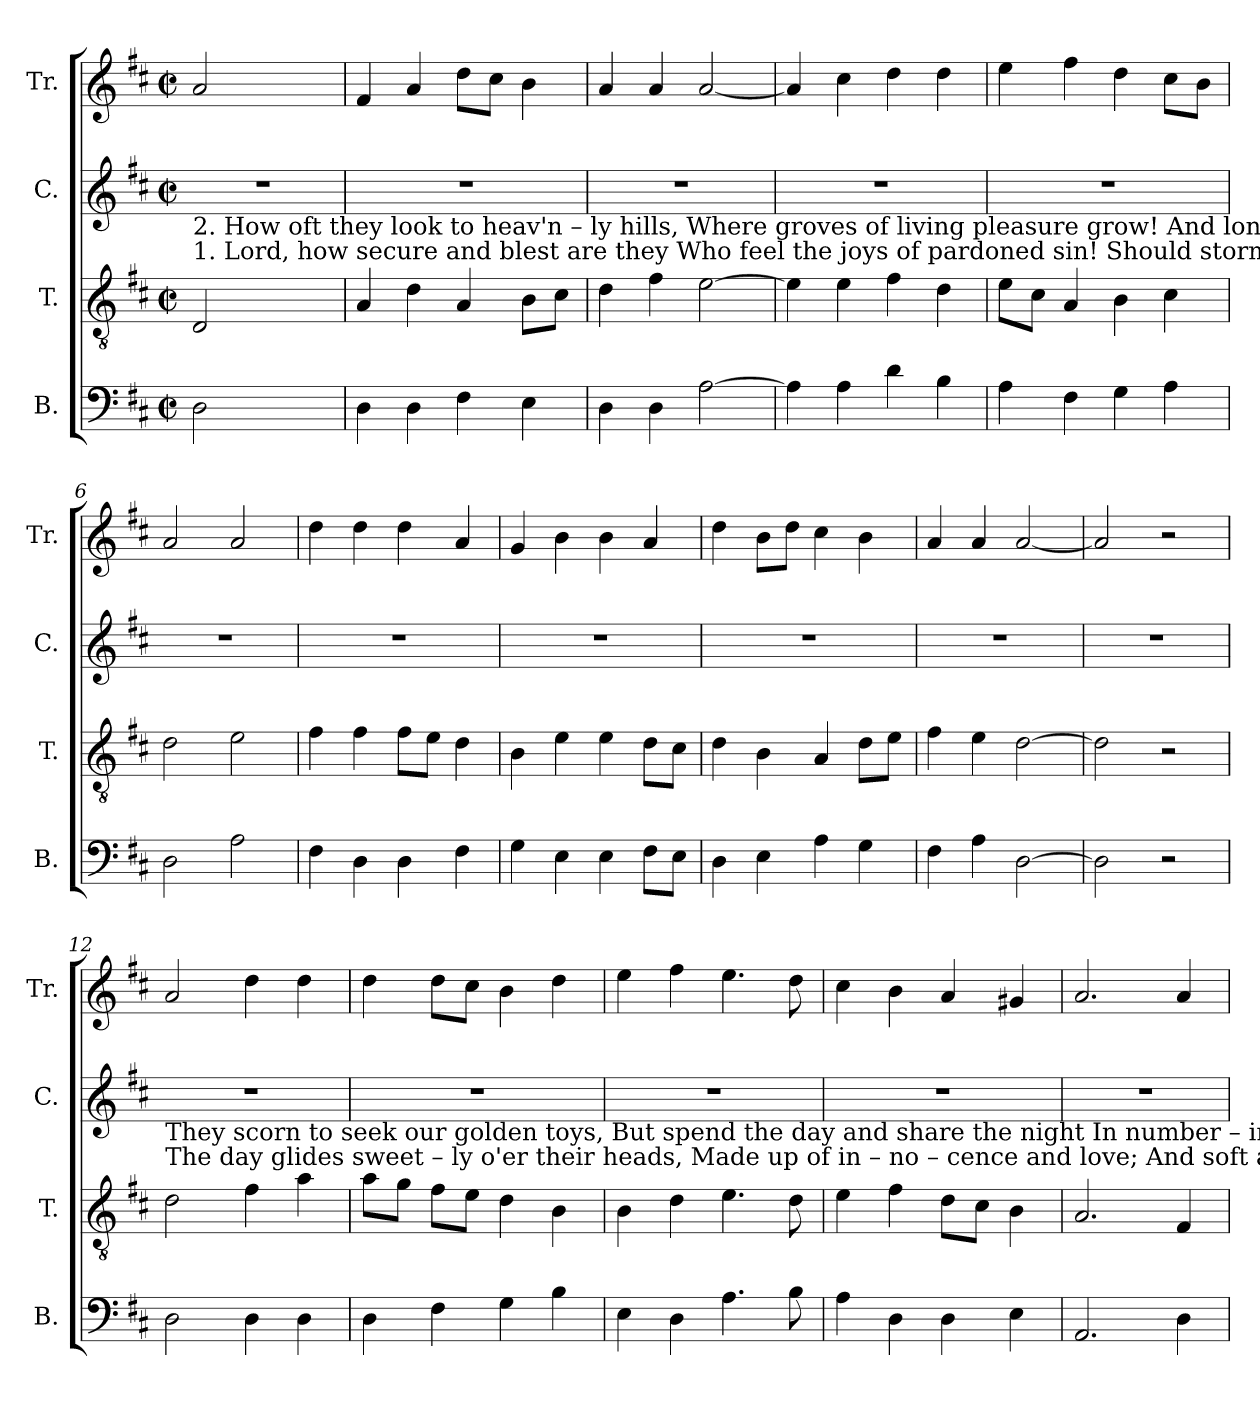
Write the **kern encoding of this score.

**kern	**kern	**kern	**kern
*part4	*part3	*part2	*part1
*staff4	*staff3	*staff2	*staff1
*I"B.	*I"T.	*I"C.	*I"Tr.
*I'B.	*I'T.	*I'C.	*I'Tr.
*clefF4	*clefGv2	*clefG2	*clefG2
*k[f#c#]	*k[f#c#]	*k[f#c#]	*k[f#c#]
*M2/2	*M2/2	*M2/2	*M2/2
*met(c|)	*met(c|)	*met(c|)	*met(c|)
*MM110	*MM110	*MM110	*MM110
=1	=1	=1	=1
!	!LO:TX:a:t=1. Lord,  how  secure    and      blest  are  they     Who feel  the  joys of  pardoned  sin! Should storms of wrath shake earth and sea, Their minds have heav'n and peace within.	!	!
!	!LO:TX:a:t=2. How oft  they  look   to        heav'n – ly hills,   Where groves of   living    pleasure  grow! And longing hopes and cheerful  smiles   Sit  un – dis – turbed  up  – on  their brow.	!	!
2D!\	2D!/	1r	2a!/
2ryy	2ryy	.	2ryy
=2	=2	=2	=2
4D!\	4A!/	1r	4f#!/
4D!\	4d!\	.	4a!/
4F#!\	4A!/	.	8dd!\L
.	.	.	8cc#!\J
4E!\	8B!\L	.	4b!\
.	8c#!\J	.	.
=3	=3	=3	=3
4D!\	4d!\	1r	4a!/
4D!\	4f#!\	.	4a!/
[2A!\	[2e!\	.	[2a!/
=4	=4	=4	=4
4A!\]	4e!\]	1r	4a!/]
4A!\	4e!\	.	4cc#!\
4d!\	4f#!\	.	4dd!\
4B!\	4d!\	.	4dd!\
=5	=5	=5	=5
4A!\	8e!\L	1r	4ee!\
.	8c#!\J	.	.
4F#!\	4A!/	.	4ff#!\
4G!\	4B!\	.	4dd!\
4A!\	4c#!\	.	8cc#!\L
.	.	.	8b!\J
=6	=6	=6	=6
2D!\	2d!\	1r	2a!/
2A!\	2e!\	.	2a!/
=7	=7	=7	=7
4F#!\	4f#!\	1r	4dd!\
4D!\	4f#!\	.	4dd!\
4D!\	8f#!\L	.	4dd!\
.	8e!\J	.	.
4F#!\	4d!\	.	4a!/
=8	=8	=8	=8
4G!\	4B!\	1r	4g!/
4E!\	4e!\	.	4b!\
4E!\	4e!\	.	4b!\
8F#!\L	8d!\L	.	4a!/
8E!\J	8c#!\J	.	.
=9	=9	=9	=9
4D!\	4d!\	1r	4dd!\
4E!\	4B!\	.	8b!\L
.	.	.	8dd!\J
4A!\	4A!/	.	4cc#!\
4G!\	8d!\L	.	4b!\
.	8e!\J	.	.
=10	=10	=10	=10
4F#!\	4f#!\	1r	4a!/
4A!\	4e!\	.	4a!/
[2D!\	[2d!\	.	[2a!/
=11	=11	=11	=11
2D!\]	2d!\]	1r	2a!/]
2r	2r	.	2r
!!LO:LB:g=z
=12	=12	=12	=12
!	!LO:TX:a:t=The day glides  sweet  –  ly  o'er their heads, Made  up  of    in – no – cence  and  love;    And  soft        and   si   –   lent   as  the  shades Their   nightly    minutes    gent – ly   move.	!	!
!	!LO:TX:a:t=They  scorn  to  seek       our  golden     toys, But spend the  day  and  share   the  night     In   number – ing   o'er      the    rich – er  joys   That heav'n prepares  for   their   de – light.	!	!
2D!\	2d!\	1r	2a!/
4D!\	4f#!\	.	4dd!\
4D!\	4a!\	.	4dd!\
=13	=13	=13	=13
4D!\	8a!\L	1r	4dd!\
.	8g!\J	.	.
4F#!\	8f#!\L	.	8dd!\L
.	8e!\J	.	8cc#!\J
4G!\	4d!\	.	4b!\
4B!\	4B!\	.	4dd!\
=14	=14	=14	=14
4E!\	4B!\	1r	4ee!\
4D!\	4d!\	.	4ff#!\
4.A!\	4.e!\	.	4.ee!\
8B!\	8d!\	.	8dd!\
=15	=15	=15	=15
4A!\	4e!\	1r	4cc#!\
4D!\	4f#!\	.	4b!\
4D!\	8d!\L	.	4a!/
.	8c#!\J	.	.
4E!\	4B!\	.	4g#X!/
=16	=16	=16	=16
2.AA!/	2.A!/	1r	2.a!/
4D!\	4F#!/	.	4a!/
=	=	=	=
*-	*-	*-	*-
